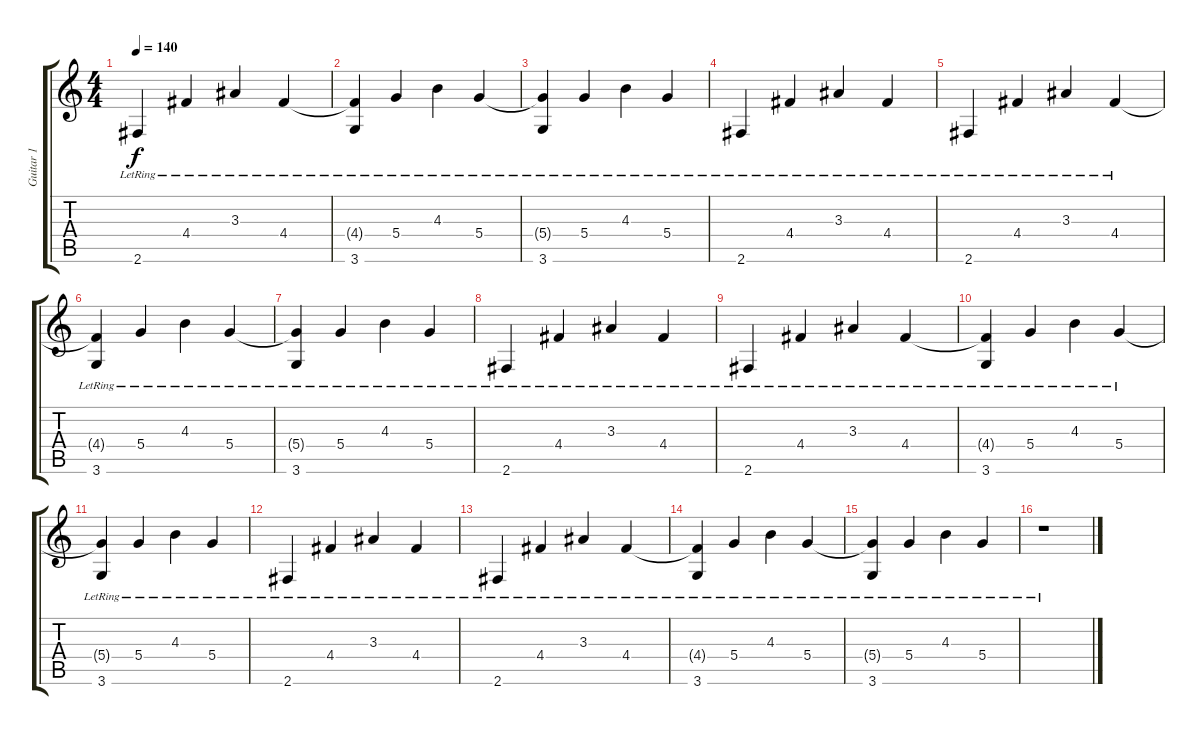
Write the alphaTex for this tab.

\track ("Guitar 1" "Guitar 1") {instrument overdrivenguitar}
\staff {score tabs}
\tuning (E4 B3 G3 D3 A2 E2) {hide}
\ts (4 4)
\tempo 140
\clef g2
\ks c
2.6{lr}.4{dy f} 4.4{lr}.4 3.3{lr}.4 4.4{lr}.4 |
(4.4{t} 3.6{lr}).4 5.4{lr}.4 4.3{lr}.4 5.4{lr}.4 |
(5.4{t} 3.6{lr}).4 5.4{lr}.4 4.3{lr}.4 5.4{lr}.4 |
2.6{lr}.4 4.4{lr}.4 3.3{lr}.4 4.4{lr}.4 |
2.6{lr}.4 4.4{lr}.4 3.3{lr}.4 4.4{lr}.4 |
(4.4{t} 3.6{lr}).4 5.4{lr}.4 4.3{lr}.4 5.4{lr}.4 |
(5.4{t} 3.6{lr}).4 5.4{lr}.4 4.3{lr}.4 5.4{lr}.4 |
2.6{lr}.4 4.4{lr}.4 3.3{lr}.4 4.4{lr}.4 |
2.6{lr}.4 4.4{lr}.4 3.3{lr}.4 4.4{lr}.4 |
(4.4{t} 3.6{lr}).4 5.4{lr}.4 4.3{lr}.4 5.4{lr}.4 |
(5.4{t} 3.6{lr}).4 5.4{lr}.4 4.3{lr}.4 5.4{lr}.4 |
2.6{lr}.4 4.4{lr}.4 3.3{lr}.4 4.4{lr}.4 |
2.6{lr}.4 4.4{lr}.4 3.3{lr}.4 4.4{lr}.4 |
(4.4{t} 3.6{lr}).4 5.4{lr}.4 4.3{lr}.4 5.4{lr}.4 |
(5.4{t} 3.6{lr}).4 5.4{lr}.4 4.3{lr}.4 5.4{lr}.4 |
r.1
